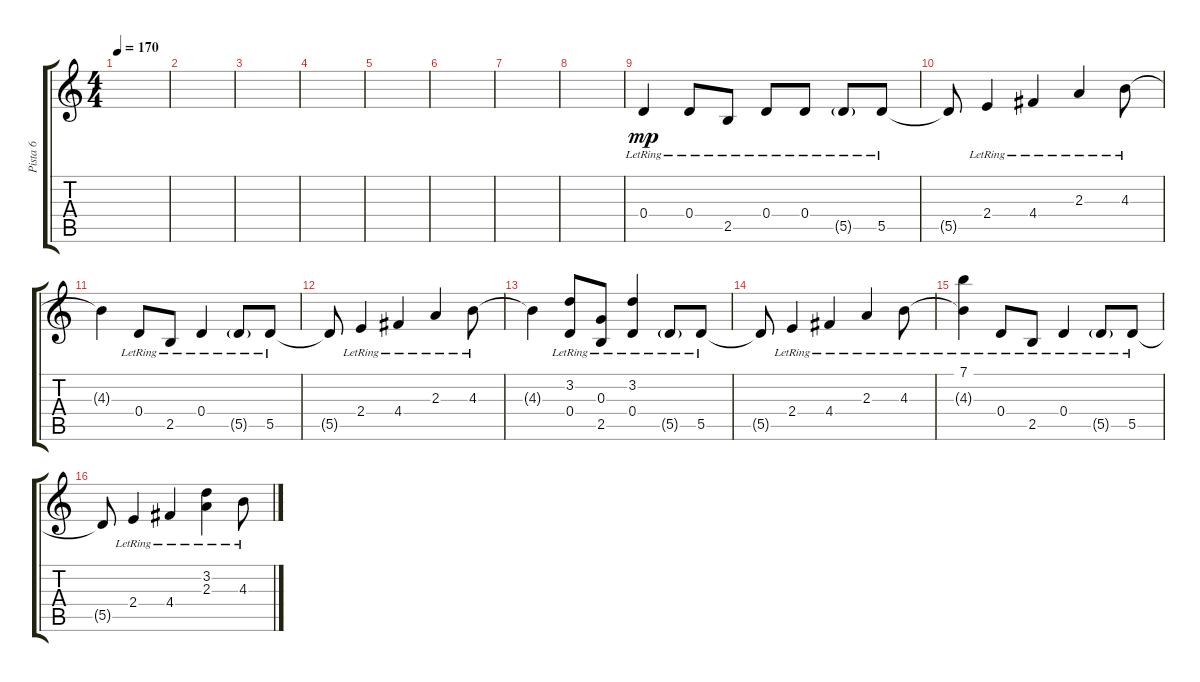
\track ("Pista 6" "Pista 6") {instrument electricguitarmuted}
\staff {score tabs}
\tuning (E4 B3 G3 D3 A2 D2) {hide}
\ts (4 4)
\tempo 170
\clef g2
\ks c
|
|
|
|
|
|
|
|
0.4{lr}.4{dy mp instrument electricguitarmuted} 0.4{lr}.8 2.5{lr}.8 0.4{lr}.8 0.4{lr}.8 5.5{g lr}.8 5.5{lr}.8 |
5.5{t}.8 2.4{lr}.4 4.4{lr}.4 2.3{lr}.4 4.3{lr}.8 |
4.3{t}.4{instrument electricguitarmuted} 0.4{lr}.8 2.5{lr}.8 0.4{lr}.4 5.5{g lr}.8 5.5{lr}.8 |
5.5{t}.8 2.4{lr}.4 4.4{lr}.4 2.3{lr}.4 4.3{lr}.8 |
4.3{t}.4{instrument electricguitarmuted} (3.2{lr} 0.4{lr}).8 (0.3{lr} 2.5{lr}).8 (3.2{lr} 0.4{lr}).4 5.5{g lr}.8 5.5{lr}.8 |
5.5{t}.8 2.4{lr}.4 4.4{lr}.4 2.3{lr}.4 4.3{lr}.8 |
(7.1{lr} 4.3{t}).4{instrument electricguitarmuted} 0.4{lr}.8 2.5{lr}.8 0.4{lr}.4 5.5{g lr}.8 5.5{lr}.8 |
5.5{t}.8 2.4{lr}.4 4.4{lr}.4 (3.2 2.3{lr}).4 4.3{lr}.8
